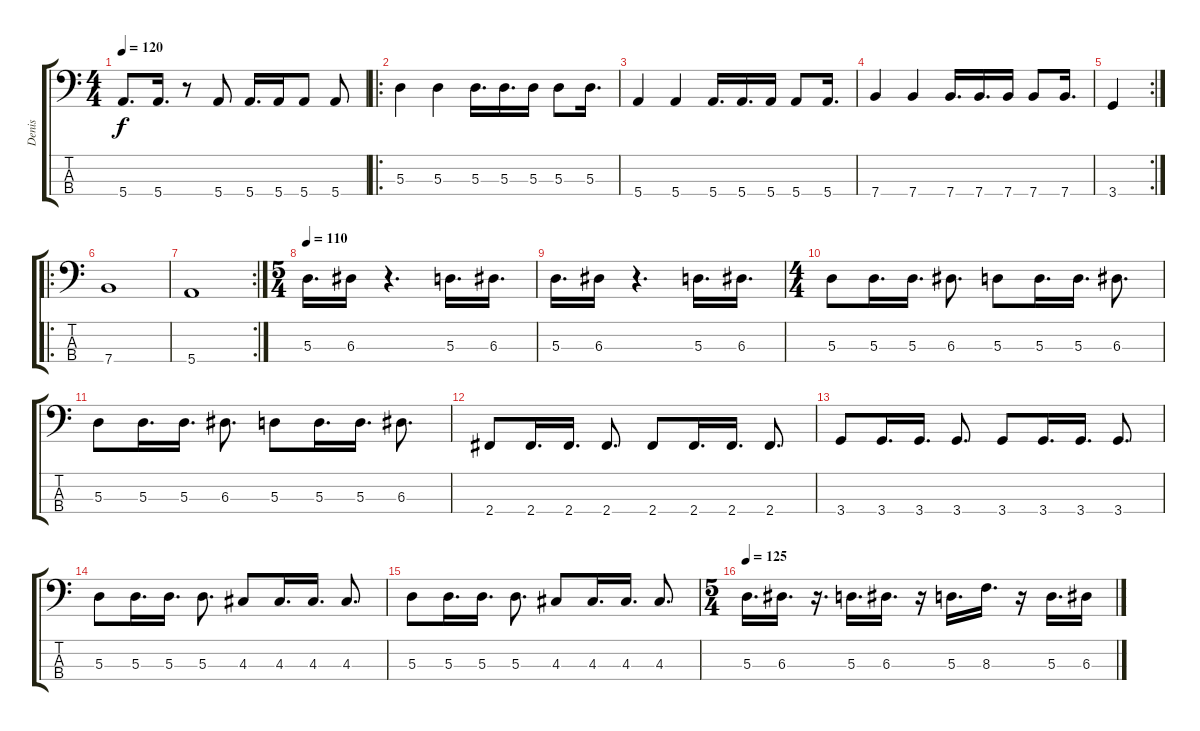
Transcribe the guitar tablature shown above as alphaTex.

\track ("Denis" "Denis") {instrument electricbassfinger}
\staff {score tabs}
\tuning (G2 D2 A1 E1) {hide}
\ts (4 4)
\tempo 120
\clef f4
\ks c
5.4.8{d dy f} 5.4.16{d} r.8 5.4.8 5.4.16{d} 5.4.16 5.4.8 5.4.8 |
\ro
5.3.4 5.3.4 5.3.16{d} 5.3.16{d} 5.3.16 5.3.8 5.3.16{d} |
5.4.4 5.4.4 5.4.16{d} 5.4.16{d} 5.4.16 5.4.8 5.4.16{d} |
7.4.4 7.4.4 7.4.16{d} 7.4.16{d} 7.4.16 7.4.8 7.4.16{d} |
\rc 2
3.4.4 |
\ro
7.4.1 |
\rc 2
5.4.1 |
\ts (5 4)
\tempo 110
5.3.16{d} 6.3.16 r.4{d} 5.3.16{d} 6.3.16{d} |
5.3.16{d} 6.3.16 r.4{d} 5.3.16{d} 6.3.16{d} |
\ts (4 4)
5.3.8 5.3.16{d} 5.3.16{d} 6.3.8{d} 5.3.8 5.3.16{d} 5.3.16{d} 6.3.8{d} |
5.3.8 5.3.16{d} 5.3.16{d} 6.3.8{d} 5.3.8 5.3.16{d} 5.3.16{d} 6.3.8{d} |
2.4.8 2.4.16{d} 2.4.16{d} 2.4.8{d} 2.4.8 2.4.16{d} 2.4.16{d} 2.4.8{d} |
3.4.8 3.4.16{d} 3.4.16{d} 3.4.8{d} 3.4.8 3.4.16{d} 3.4.16{d} 3.4.8{d} |
5.3.8 5.3.16{d} 5.3.16{d} 5.3.8{d} 4.3.8 4.3.16{d} 4.3.16{d} 4.3.8{d} |
5.3.8 5.3.16{d} 5.3.16{d} 5.3.8{d} 4.3.8 4.3.16{d} 4.3.16{d} 4.3.8{d} |
\ts (5 4)
\tempo 125
5.3.16{d} 6.3.16{d} r.16{d} 5.3.16{d} 6.3.16{d} r.16 5.3.16{d} 8.3.16{d} r.16 5.3.16{d} 6.3.16
